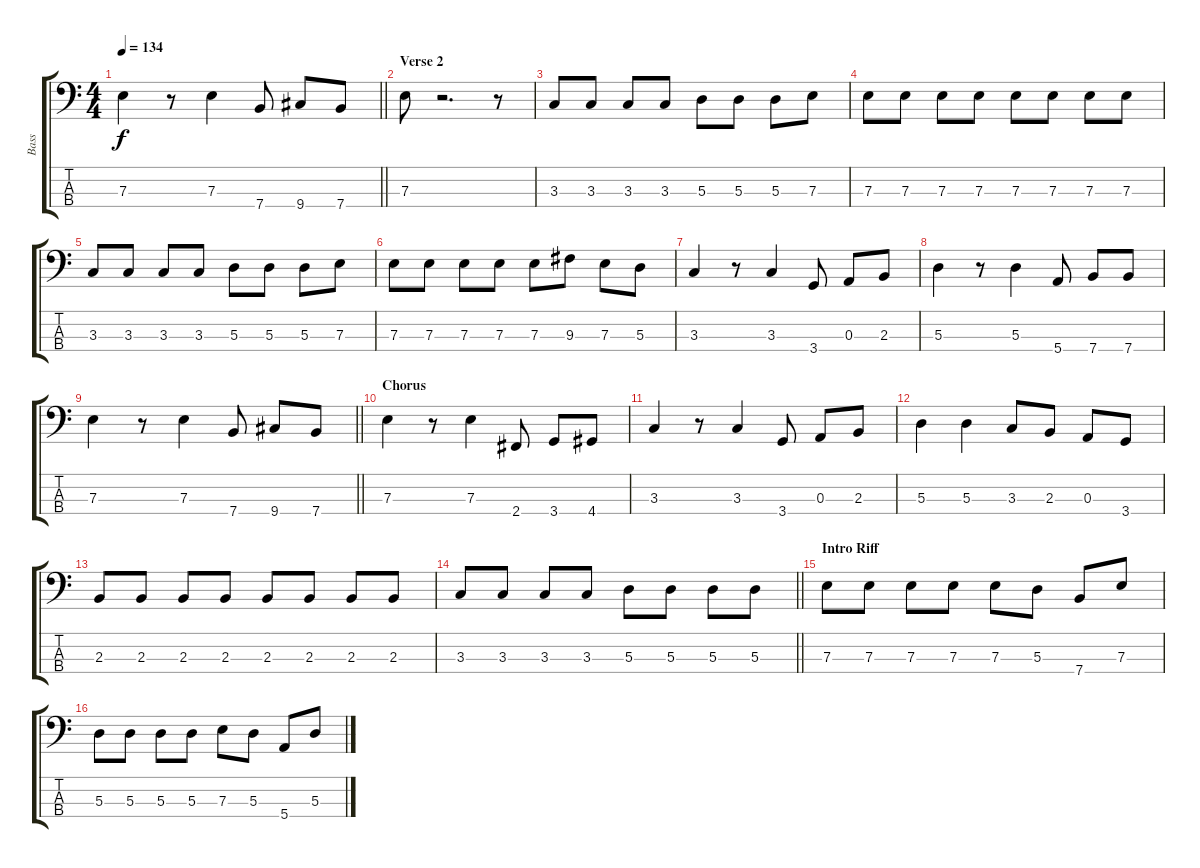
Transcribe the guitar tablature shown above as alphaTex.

\track ("Bass" "Bass") {instrument electricbassfinger}
\staff {score tabs}
\tuning (G2 D2 A1 E1) {hide}
\ts (4 4)
\tempo 134
\clef f4
\barLineRight lightlight
\ks c
7.3.4{dy f} r.8 7.3.4 7.4.8 9.4.8 7.4.8 |
\section ("" "Verse 2")
7.3.8 r.2{d} r.8 |
3.3.8 3.3.8 3.3.8 3.3.8 5.3.8 5.3.8 5.3.8 7.3.8 |
7.3.8 7.3.8 7.3.8 7.3.8 7.3.8 7.3.8 7.3.8 7.3.8 |
3.3.8 3.3.8 3.3.8 3.3.8 5.3.8 5.3.8 5.3.8 7.3.8 |
7.3.8 7.3.8 7.3.8 7.3.8 7.3.8 9.3.8 7.3.8 5.3.8 |
3.3.4 r.8 3.3.4 3.4.8 0.3.8 2.3.8 |
5.3.4 r.8 5.3.4 5.4.8 7.4.8 7.4.8 |
\barLineRight lightlight
7.3.4 r.8 7.3.4 7.4.8 9.4.8 7.4.8 |
\section ("" "Chorus")
7.3.4 r.8 7.3.4 2.4.8 3.4.8 4.4.8 |
3.3.4 r.8 3.3.4 3.4.8 0.3.8 2.3.8 |
5.3.4 5.3.4 3.3.8 2.3.8 0.3.8 3.4.8 |
2.3.8 2.3.8 2.3.8 2.3.8 2.3.8 2.3.8 2.3.8 2.3.8 |
\barLineRight lightlight
3.3.8 3.3.8 3.3.8 3.3.8 5.3.8 5.3.8 5.3.8 5.3.8 |
\section ("" "Intro Riff")
7.3.8 7.3.8 7.3.8 7.3.8 7.3.8 5.3.8 7.4.8 7.3.8 |
5.3.8 5.3.8 5.3.8 5.3.8 7.3.8 5.3.8 5.4.8 5.3.8
